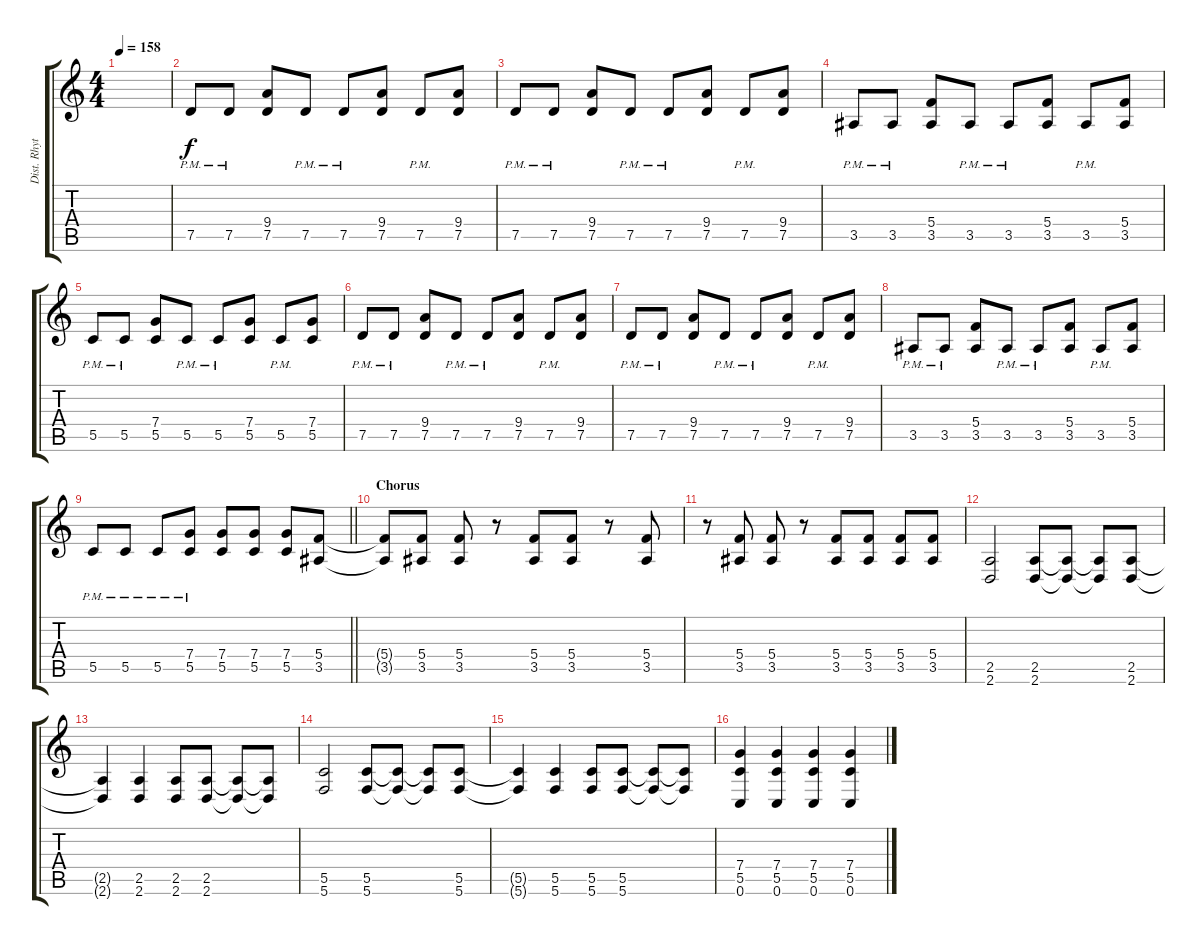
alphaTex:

\track ("Dist. Rhytm Guitar [L]" "Dist. Rhyt") {instrument distortionguitar}
\staff {score tabs}
\tuning (D4 A3 F3 C3 G2 C2) {hide}
\ts (4 4)
\tempo 158
\clef g2
\ks c
|
7.5{pm}.8{volume 13} 7.5{pm}.8 (9.4 7.5).8 7.5{pm}.8 7.5{pm}.8 (9.4 7.5).8 7.5{pm}.8 (9.4 7.5).8 |
7.5{pm}.8 7.5{pm}.8 (9.4 7.5).8 7.5{pm}.8 7.5{pm}.8 (9.4 7.5).8 7.5{pm}.8 (9.4 7.5).8 |
3.5{pm}.8 3.5{pm}.8 (5.4 3.5).8 3.5{pm}.8 3.5{pm}.8 (5.4 3.5).8 3.5{pm}.8 (5.4 3.5).8 |
5.5{pm}.8 5.5{pm}.8 (7.4 5.5).8 5.5{pm}.8 5.5{pm}.8 (7.4 5.5).8 5.5{pm}.8 (7.4 5.5).8 |
7.5{pm}.8 7.5{pm}.8 (9.4 7.5).8 7.5{pm}.8 7.5{pm}.8 (9.4 7.5).8 7.5{pm}.8 (9.4 7.5).8 |
7.5{pm}.8 7.5{pm}.8 (9.4 7.5).8 7.5{pm}.8 7.5{pm}.8 (9.4 7.5).8 7.5{pm}.8 (9.4 7.5).8 |
3.5{pm}.8 3.5{pm}.8 (5.4 3.5).8 3.5{pm}.8 3.5{pm}.8 (5.4 3.5).8 3.5{pm}.8 (5.4 3.5).8 |
\barLineRight lightlight
5.5{pm}.8 5.5{pm}.8 5.5{pm}.8 (7.4{pm} 5.5{pm}).8 (7.4 5.5).8 (7.4 5.5).8 (7.4 5.5).8 (5.4 3.5).8 |
\section ("" "Chorus")
(5.4{t} 3.5{t}).8 (5.4 3.5).8 (5.4 3.5).8 r.8 (5.4 3.5).8 (5.4 3.5).8 r.8 (5.4 3.5).8 |
r.8 (5.4 3.5).8 (5.4 3.5).8 r.8 (5.4 3.5).8 (5.4 3.5).8 (5.4 3.5).8 (5.4 3.5).8 |
(2.5 2.6).2 (2.5 2.6).8 (2.5{t} 2.6{t}).8 (2.5{t} 2.6{t}).8 (2.5 2.6).8 |
(2.5{t} 2.6{t}).4 (2.5 2.6).4 (2.5 2.6).8 (2.5 2.6).8 (2.5{t} 2.6{t}).8 (2.5{t} 2.6{t}).8 |
(5.5 5.6).2 (5.5 5.6).8 (5.5{t} 5.6{t}).8 (5.5{t} 5.6{t}).8 (5.5 5.6).8 |
(5.5{t} 5.6{t}).4 (5.5 5.6).4 (5.5 5.6).8 (5.5 5.6).8 (5.5{t} 5.6{t}).8 (5.5{t} 5.6{t}).8 |
(7.4 5.5 0.6).4 (7.4 5.5 0.6).4 (7.4 5.5 0.6).4 (7.4 5.5 0.6).4
